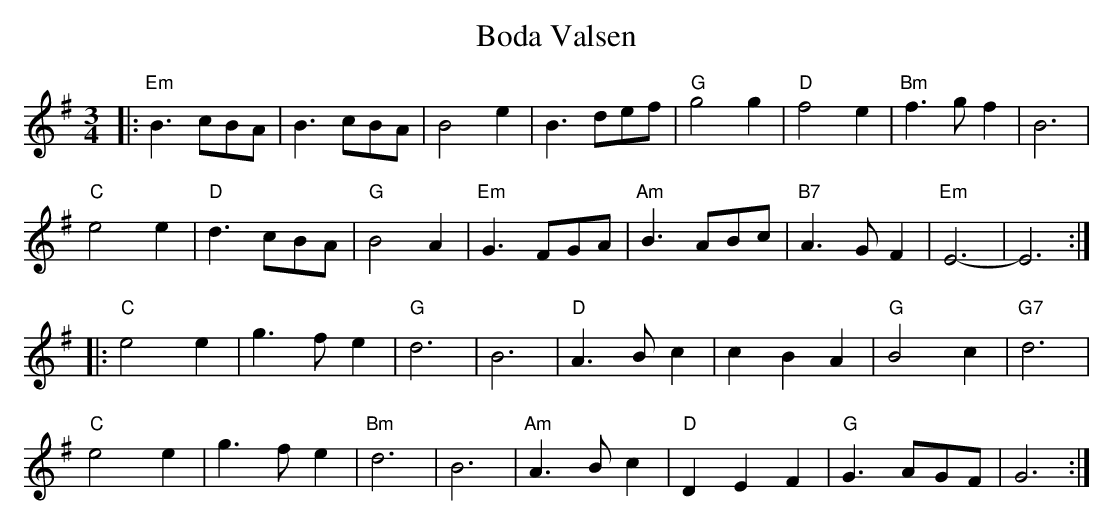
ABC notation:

X:1
T: Boda Valsen
M: 3/4
L: 1/8
K: Em
|:\
"Em"B3cBA|B3cBA|B4e2|B3def|\
"G"g4g2|"D"f4e2|"Bm"f3gf2|B6|
"C"e4e2|"D"d3cBA|"G"B4A2|"Em"G3FGA|\
"Am"B3ABc|"B7"A3GF2|"Em"E6-|E6:|
|:\
"C"e4e2|g3fe2|"G"d6|B6|\
"D"A3Bc2|c2B2A2|"G"B4c2|"G7"d6|
"C"e4e2|g3fe2|"Bm"d6|B6|\
"Am"A3Bc2|"D"D2E2F2|"G"G3AGF|G6:|
